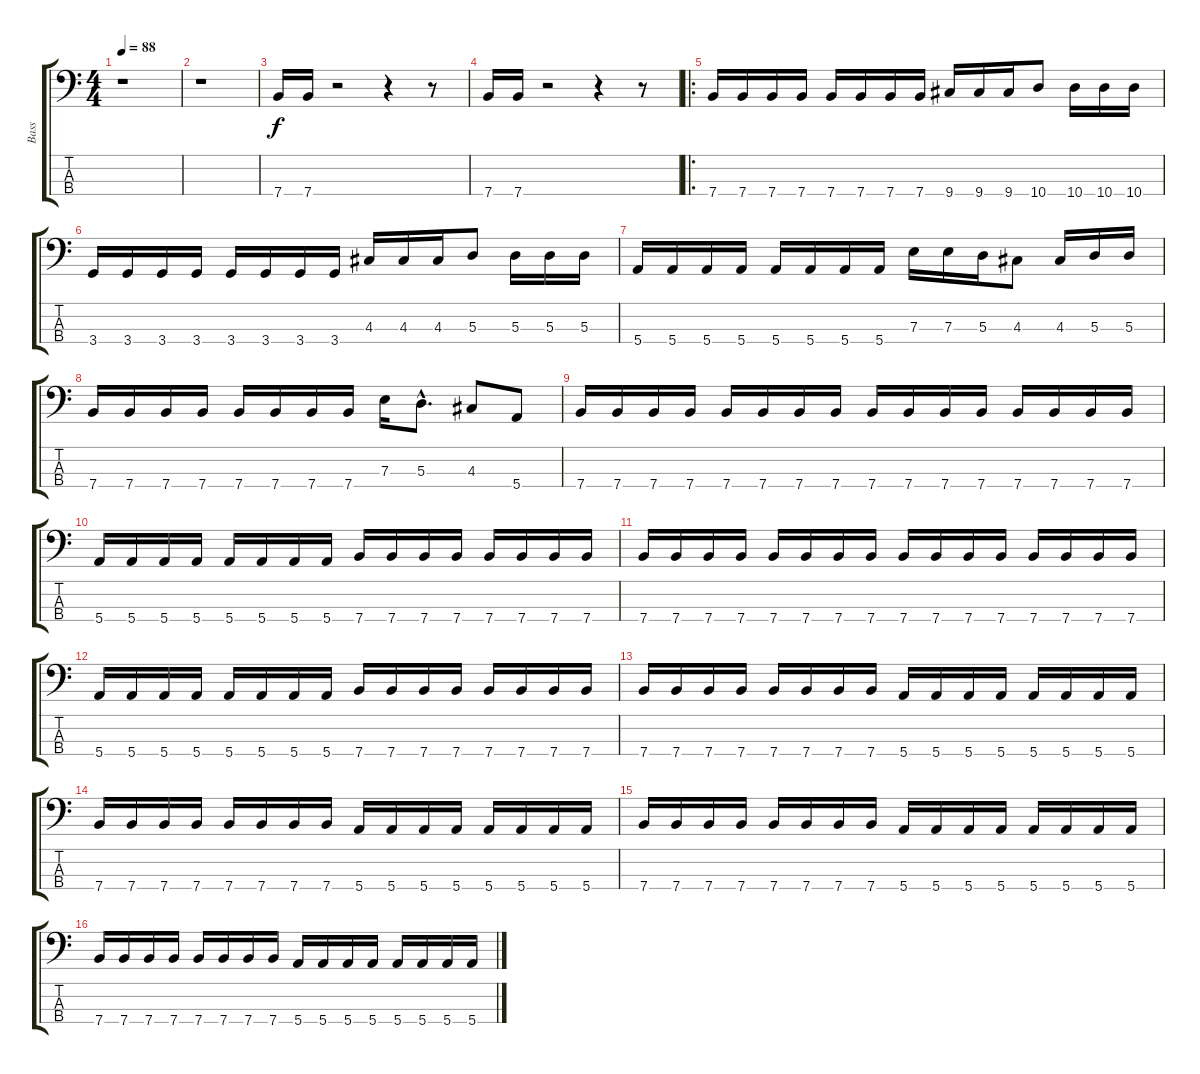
\track ("Bass" "Bass") {instrument electricbasspick}
\staff {score tabs}
\tuning (G2 D2 A1 E1) {hide}
\ts (4 4)
\tempo 88
\clef f4
\ks c
r.1{dy f instrument electricbasspick} |
r.1 |
7.4.16 7.4.16 r.2 r.4 r.8 |
7.4.16 7.4.16 r.2 r.4 r.8 |
\ro
7.4.16 7.4.16 7.4.16 7.4.16 7.4.16 7.4.16 7.4.16 7.4.16 9.4.16 9.4.16 9.4.16 10.4.8 10.4.16 10.4.16 10.4.16 |
3.4.16 3.4.16 3.4.16 3.4.16 3.4.16 3.4.16 3.4.16 3.4.16 4.3.16 4.3.16 4.3.16 5.3.8 5.3.16 5.3.16 5.3.16 |
5.4.16 5.4.16 5.4.16 5.4.16 5.4.16 5.4.16 5.4.16 5.4.16 7.3.16 7.3.16 5.3.16 4.3.8 4.3.16 5.3.16 5.3.16 |
7.4.16 7.4.16 7.4.16 7.4.16 7.4.16 7.4.16 7.4.16 7.4.16 7.3.16 5.3{hac}.8{d} 4.3.8 5.4.8 |
7.4.16 7.4.16 7.4.16 7.4.16 7.4.16 7.4.16 7.4.16 7.4.16 7.4.16 7.4.16 7.4.16 7.4.16 7.4.16 7.4.16 7.4.16 7.4.16 |
5.4.16 5.4.16 5.4.16 5.4.16 5.4.16 5.4.16 5.4.16 5.4.16 7.4.16 7.4.16 7.4.16 7.4.16 7.4.16 7.4.16 7.4.16 7.4.16 |
7.4.16 7.4.16 7.4.16 7.4.16 7.4.16 7.4.16 7.4.16 7.4.16 7.4.16 7.4.16 7.4.16 7.4.16 7.4.16 7.4.16 7.4.16 7.4.16 |
5.4.16 5.4.16 5.4.16 5.4.16 5.4.16 5.4.16 5.4.16 5.4.16 7.4.16 7.4.16 7.4.16 7.4.16 7.4.16 7.4.16 7.4.16 7.4.16 |
7.4.16 7.4.16 7.4.16 7.4.16 7.4.16 7.4.16 7.4.16 7.4.16 5.4.16 5.4.16 5.4.16 5.4.16 5.4.16 5.4.16 5.4.16 5.4.16 |
7.4.16 7.4.16 7.4.16 7.4.16 7.4.16 7.4.16 7.4.16 7.4.16 5.4.16 5.4.16 5.4.16 5.4.16 5.4.16 5.4.16 5.4.16 5.4.16 |
7.4.16 7.4.16 7.4.16 7.4.16 7.4.16 7.4.16 7.4.16 7.4.16 5.4.16 5.4.16 5.4.16 5.4.16 5.4.16 5.4.16 5.4.16 5.4.16 |
7.4.16 7.4.16 7.4.16 7.4.16 7.4.16 7.4.16 7.4.16 7.4.16 5.4.16 5.4.16 5.4.16 5.4.16 5.4.16 5.4.16 5.4.16 5.4.16
